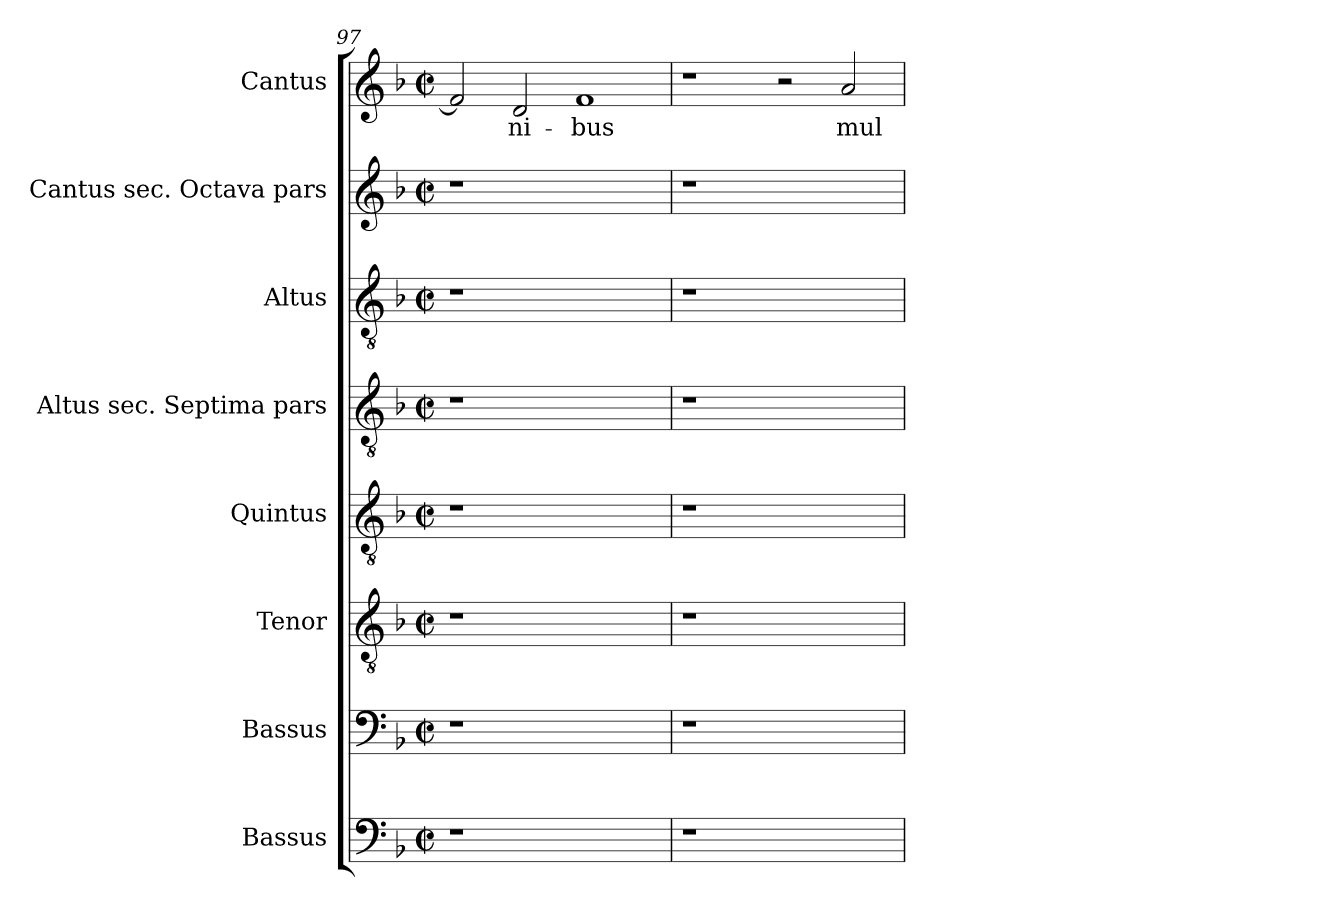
**kern	**kern	**kern	**kern	**kern	**kern	**kern	**kern	**text
*part8	*part7	*part6	*part5	*part4	*part3	*part2	*part1	*part1
*staff8	*staff7	*staff6	*staff5	*staff4	*staff3	*staff2	*staff1	*staff1
*I"Bassus	*I"Bassus	*I"Tenor	*I"Quintus	*I"Altus sec. Septima pars	*I"Altus	*I"Cantus sec. Octava pars	*I"Cantus	*
*	*I'Bassus	*I'Tenor	*I'Quintus	*	*I'Altus	*	*I'Cantus	*
*clefF4	*clefF4	*clefGv2	*clefGv2	*clefGv2	*clefGv2	*clefG2	*clefG2	*
*k[b-]	*k[b-]	*k[b-]	*k[b-]	*k[b-]	*k[b-]	*k[b-]	*k[b-]	*
*F:	*F:	*F:	*F:	*F:	*F:	*F:	*F:	*
*M2/2	*M2/2	*M2/2	*M2/2	*M2/2	*M2/2	*M2/2	*M2/2	*
*met(c|)	*met(c|)	*met(c|)	*met(c|)	*met(c|)	*met(c|)	*met(c|)	*met(c|)	*
=97	=97	=97	=97	=97	=97	=97	=97	=97
1r	1r	1r	1r	1r	1r	1r	2f/]	.
!	!	!	!	!	!	!	!	!LO:LY:b
.	.	.	.	.	.	.	2d/	-ni-
!	!	!	!	!	!	!	!	!LO:LY:b
1ryy	1ryy	1ryy	1ryy	1ryy	1ryy	1ryy	1f	-bus
=98	=98	=98	=98	=98	=98	=98	=98	=98
1r	1r	1r	1r	1r	1r	1r	1r	.
1ryy	1ryy	1ryy	1ryy	1ryy	1ryy	1ryy	2r	.
!	!	!	!	!	!	!	!	!LO:LY:b
.	.	.	.	.	.	.	2a/	mul-
=	=	=	=	=	=	=	=	=
*-	*-	*-	*-	*-	*-	*-	*-	*-
